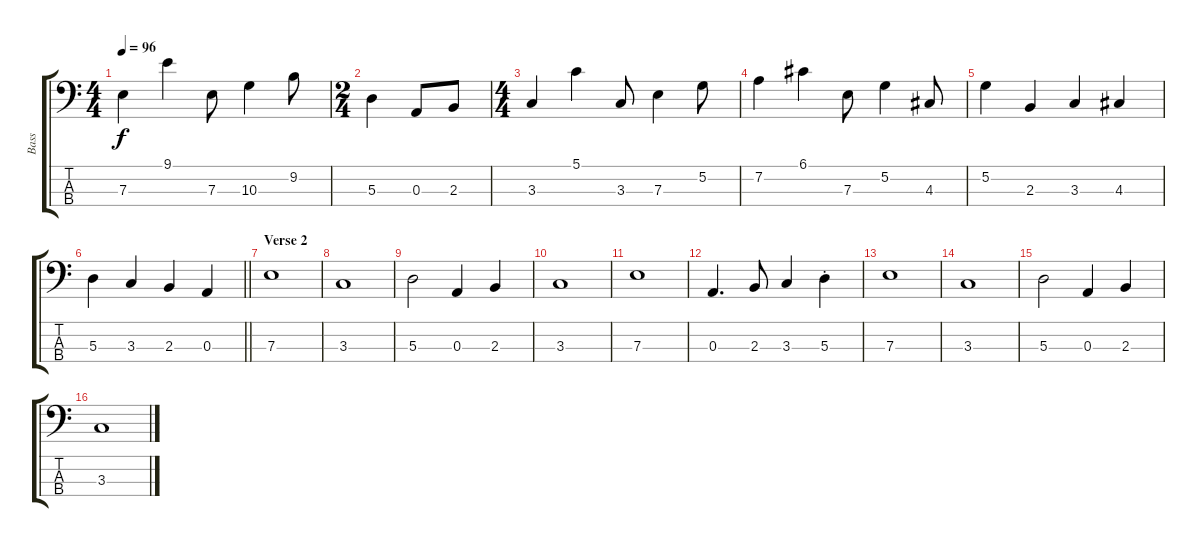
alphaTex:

\track ("Bass" "Bass") {instrument electricbassfinger}
\staff {score tabs}
\tuning (G2 D2 A1 E1) {hide}
\ts (4 4)
\tempo 96
\clef f4
\ks c
7.3.4{dy f} 9.1.4 7.3.8 10.3.4 9.2.8 |
\ts (2 4)
5.3.4 0.3.8 2.3.8 |
\ts (4 4)
3.3.4 5.1.4 3.3.8 7.3.4 5.2.8 |
7.2.4 6.1.4 7.3.8 5.2.4 4.3.8 |
5.2.4 2.3.4 3.3.4 4.3.4 |
\barLineRight lightlight
5.3.4 3.3.4 2.3.4 0.3.4 |
\section ("" "Verse 2")
7.3.1 |
3.3.1 |
5.3.2 0.3.4 2.3.4 |
3.3.1 |
7.3.1 |
0.3.4{d} 2.3.8 3.3.4 5.3{st}.4 |
7.3.1 |
3.3.1 |
5.3.2 0.3.4 2.3.4 |
3.3.1
